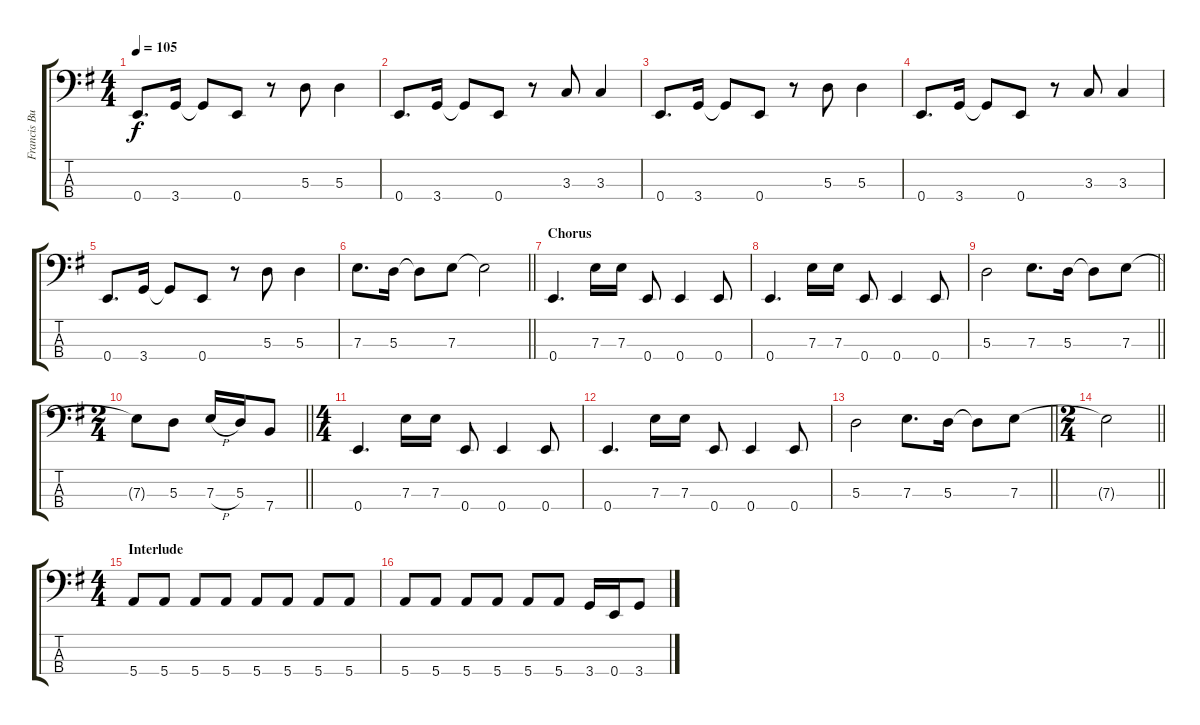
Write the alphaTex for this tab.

\track ("Francis Buchholz" "Francis Bu") {instrument electricbasspick}
\staff {score tabs}
\tuning (G2 D2 A1 E1) {hide}
\ts (4 4)
\tempo 105
\clef f4
\ks g
0.4.8{d dy f} 3.4.16 3.4{t}.8 0.4.8 r.8 5.3.8 5.3.4 |
0.4.8{d} 3.4.16 3.4{t}.8 0.4.8 r.8 3.3.8 3.3.4 |
0.4.8{d} 3.4.16 3.4{t}.8 0.4.8 r.8 5.3.8 5.3.4 |
0.4.8{d} 3.4.16 3.4{t}.8 0.4.8 r.8 3.3.8 3.3.4 |
0.4.8{d} 3.4.16 3.4{t}.8 0.4.8 r.8 5.3.8 5.3.4 |
\barLineRight lightlight
7.3.8{d} 5.3.16 5.3{t}.8 7.3.8 7.3{t}.2 |
\section ("" "Chorus")
0.4.4{d} 7.3.16 7.3.16 0.4.8 0.4.4 0.4.8 |
0.4.4{d} 7.3.16 7.3.16 0.4.8 0.4.4 0.4.8 |
\barLineRight lightlight
5.3.2 7.3.8{d} 5.3.16 5.3{t}.8 7.3.8 |
\ts (2 4)
\barLineRight lightlight
7.3{t}.8 5.3.8 7.3{h}.16 5.3.16 7.4.8 |
\ts (4 4)
0.4.4{d} 7.3.16 7.3.16 0.4.8 0.4.4 0.4.8 |
0.4.4{d} 7.3.16 7.3.16 0.4.8 0.4.4 0.4.8 |
\barLineRight lightlight
5.3.2 7.3.8{d} 5.3.16 5.3{t}.8 7.3.8 |
\ts (2 4)
\barLineRight lightlight
7.3{t}.2 |
\ts (4 4)
\section ("" "Interlude")
5.4.8 5.4.8 5.4.8 5.4.8 5.4.8 5.4.8 5.4.8 5.4.8 |
5.4.8 5.4.8 5.4.8 5.4.8 5.4.8 5.4.8 3.4.16 0.4.16 3.4.8
